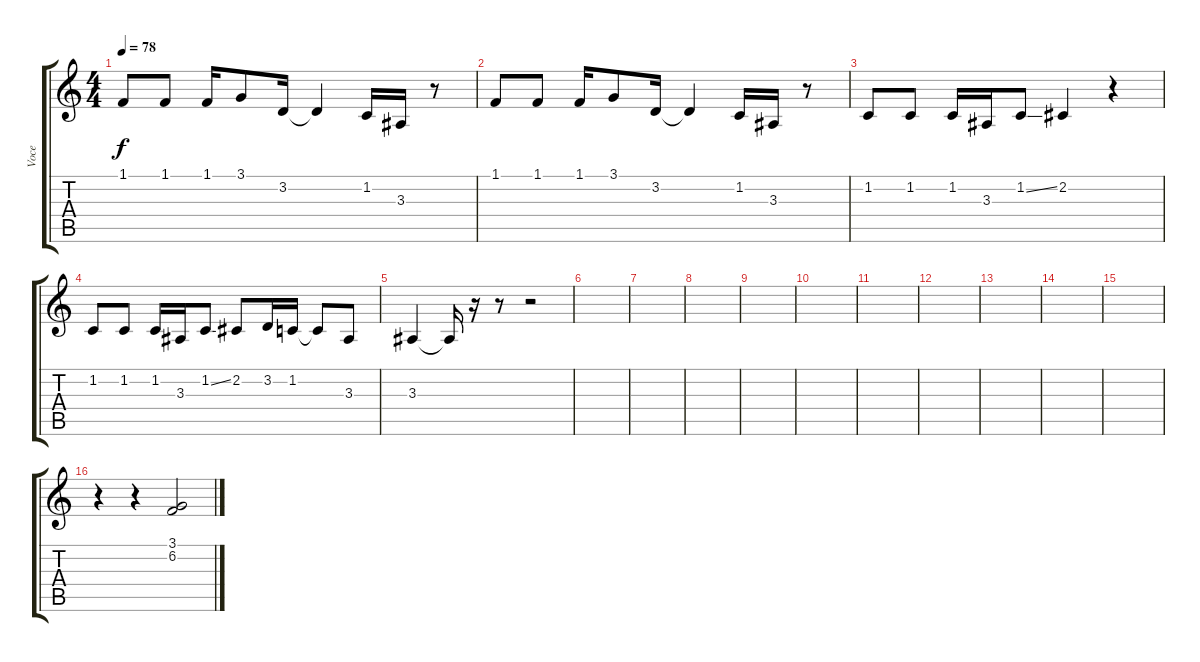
\track ("Voce" "Voce") {instrument tenorsax}
\staff {score tabs}
\tuning (E4 B3 G3 D3 A2 E2) {hide}
\ts (4 4)
\tempo 78
\clef g2
\ks c
1.1.8{dy f} 1.1.8 1.1.16 3.1.8 3.2.16 3.2{t}.4 1.2.16 3.3.16 r.8 |
1.1.8 1.1.8 1.1.16 3.1.8 3.2.16 3.2{t}.4 1.2.16 3.3.16 r.8 |
1.2.8 1.2.8 1.2.16 3.3.16 1.2{ss}.8 2.2.4 r.4 |
1.2.8 1.2.8 1.2.16 3.3.16 1.2{ss}.8 2.2.8 3.2.16 1.2.16 1.2{t}.8 3.3.8 |
3.3.4 3.3{t}.16 r.16 r.8 r.2 |
|
|
|
|
|
|
|
|
|
|
r.4 r.4 (3.1 6.2).2
